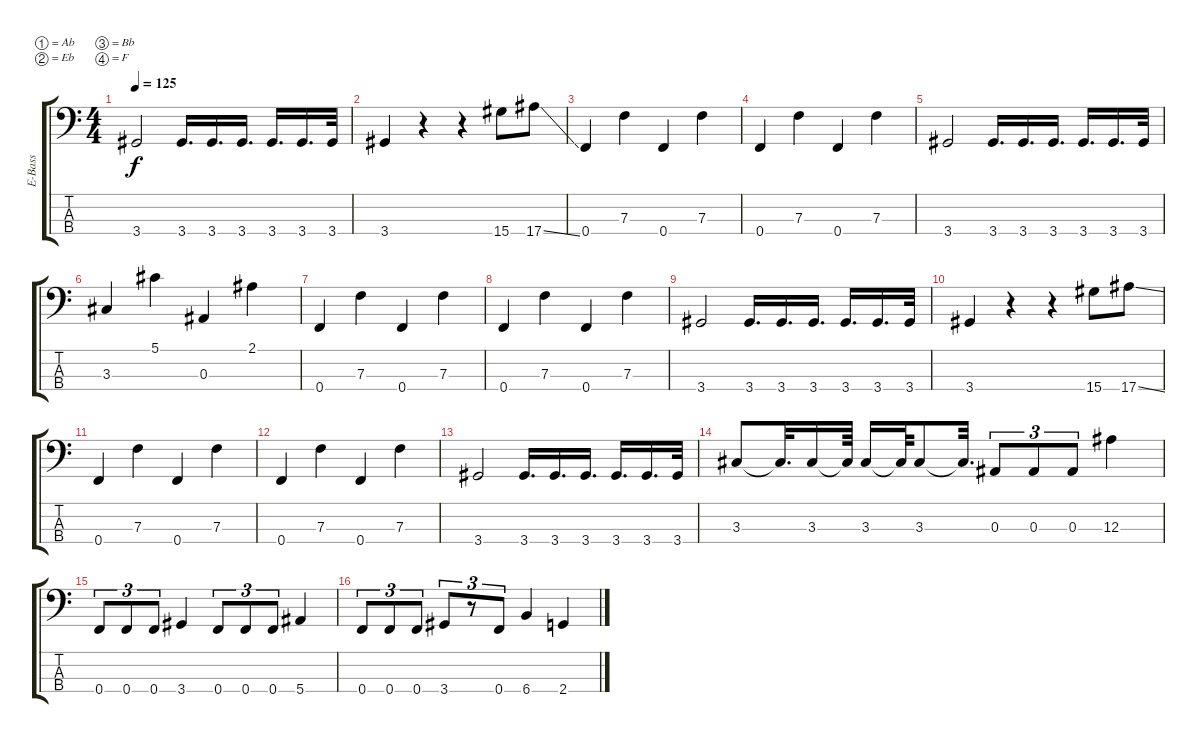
\track ("Cliff Berton" "E-Bass") {instrument electricbasspick}
\staff {score tabs}
\tuning (Ab2 Eb2 Bb1 F1)
\ts (4 4)
\tempo 125
\clef f4
\ks c
3.4.2{dy f} 3.4.16{d} 3.4.16{d} 3.4.16{d} 3.4.16{d} 3.4.16{d} 3.4.32 |
3.4.4 r.4 r.4 15.4.8 17.4{ss}.8 |
0.4.4 7.3.4 0.4.4 7.3.4 |
0.4.4 7.3.4 0.4.4 7.3.4 |
3.4.2 3.4.16{d} 3.4.16{d} 3.4.16{d} 3.4.16{d} 3.4.16{d} 3.4.32 |
3.3.4 5.1.4 0.3.4 2.1.4 |
0.4.4 7.3.4 0.4.4 7.3.4 |
0.4.4 7.3.4 0.4.4 7.3.4 |
3.4.2 3.4.16{d} 3.4.16{d} 3.4.16{d} 3.4.16{d} 3.4.16{d} 3.4.32 |
3.4.4 r.4 r.4 15.4.8 17.4{ss}.8 |
0.4.4 7.3.4 0.4.4 7.3.4 |
0.4.4 7.3.4 0.4.4 7.3.4 |
3.4.2 3.4.16{d} 3.4.16{d} 3.4.16{d} 3.4.16{d} 3.4.16{d} 3.4.32 |
3.3.8 3.3{t}.32{d} 3.3.16 3.3{t}.64 3.3.16 3.3{t}.64 3.3.8 3.3{t}.32{d} 0.3.8{tu (3 2)} 0.3.8{tu (3 2)} 0.3.8{tu (3 2)} 12.3.4 |
0.4.8{tu (3 2)} 0.4.8{tu (3 2)} 0.4.8{tu (3 2)} 3.4.4 0.4.8{tu (3 2)} 0.4.8{tu (3 2)} 0.4.8{tu (3 2)} 5.4.4 |
0.4.8{tu (3 2)} 0.4.8{tu (3 2)} 0.4.8{tu (3 2)} 3.4.8{tu (3 2)} r.8{tu (3 2)} 0.4.8{tu (3 2)} 6.4.4 2.4.4
